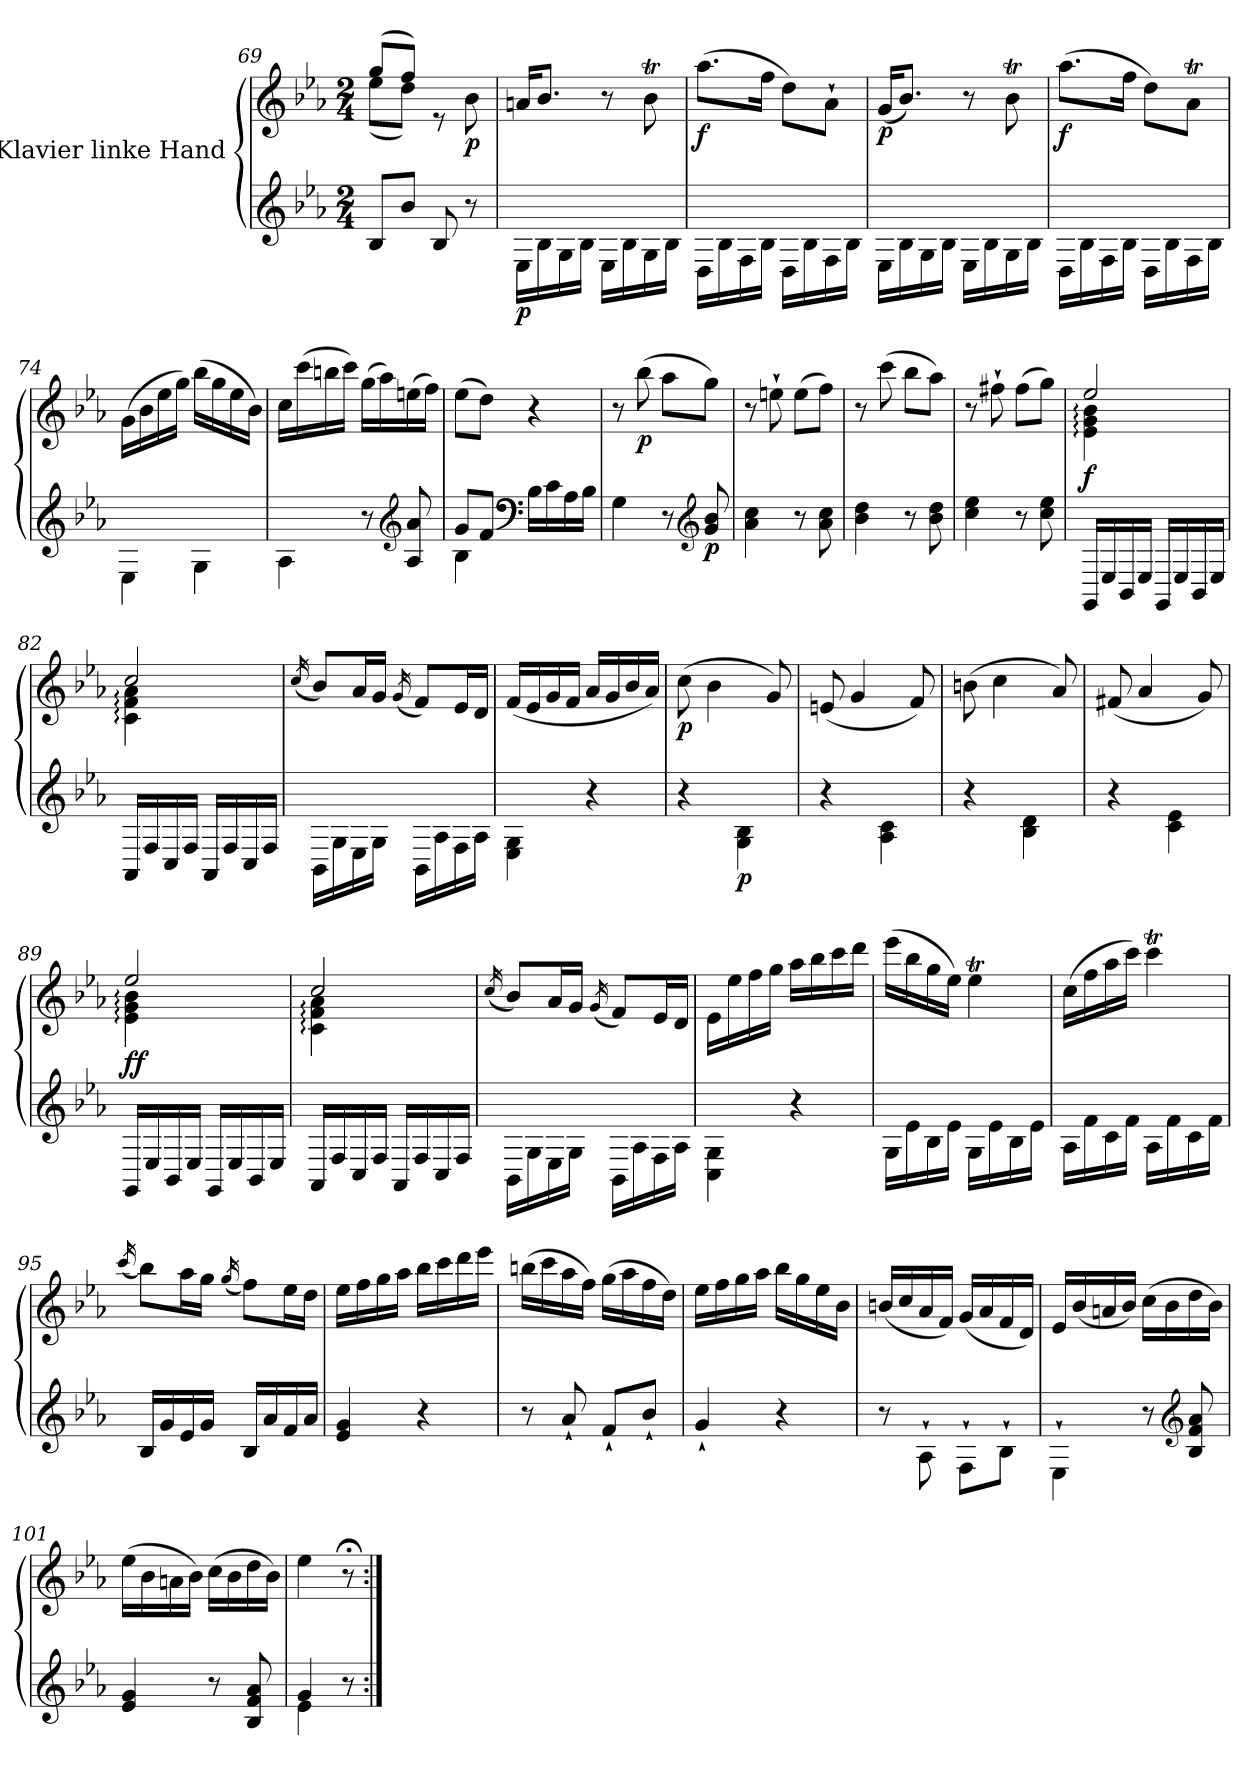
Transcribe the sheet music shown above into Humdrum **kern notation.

**kern	**kern	**dynam
*part1	*part1	*part1
*staff2	*staff1	*staff1/2
*I"Klavier linke Hand	*	*
!!LO:PB:g=z
*clefG2	*clefG2	*
*k[b-e-a-]	*k[b-e-a-]	*
*M2/4	*M2/4	*
=69	=69	=69
*	*^	*
8B-/L	(>8gg/L	(<8ee-\L	.
8b-/J	8ff/J)	8dd\J)	.
8B-/	8re	8ryy	.
!	!	!	!LO:DY:b
8r	8ryy	8b-\	p
=70	=70	=70	=70
!	!	!	!LO:DY:b=2
*	*v	*v	*
16E-\LL	16an/KL	p
16B-\	8.b-/J	.
16G\	.	.
16B-\JJ	.	.
16E-\LL	8r	.
16B-\	.	.
16G\	8b-T\	.
16B-\JJ	.	.
=71	=71	=71
!	!	!LO:DY:b
16D\LL	(>8.aa-\L	f
16B-\	.	.
16F\	.	.
16B-\JJ	16ff\Jk	.
16D\LL	8dd\L)	.
16B-\	.	.
16F\	8a-`\J	.
16B-\JJ	.	.
=72	=72	=72
!	!	!LO:DY:b
16E-\LL	(<16g/KL	p
16B-\	8.b-/J)	.
16G\	.	.
16B-\JJ	.	.
16E-\LL	8r	.
16B-\	.	.
16G\	8b-T\	.
16B-\JJ	.	.
=73	=73	=73
!	!	!LO:DY:b
16D\LL	(>8.aa-\L	f
16B-\	.	.
16F\	.	.
16B-\JJ	16ff\Jk	.
16D\LL	8dd\L)	.
16B-\	.	.
16F\	8a-T\J	.
16B-\JJ	.	.
=74	=74	=74
4E-\	(>16g\LL	.
.	16b-\	.
.	16ee-\	.
.	16gg\JJ)	.
4G\	(>16bb-\LL	.
.	16gg\	.
.	16ee-\	.
.	16b-\JJ)	.
!!LO:LB:g=z
=75	=75	=75
4A-\	16cc\LL	.
.	(>16ccc\	.
.	16bbn\	.
.	16ccc\JJ)	.
8r	(>16gg\LL	.
.	16aa-\)	.
*clefG2	*	*
8A-/ 8a-/	(>16een\	.
.	16ff\JJ)	.
=76	=76	=76
*^	*	*
8g/L	4B-\	(>8ee-\L	.
8f/J	.	8dd\J)	.
*clefF4	*	*	*
16B-\LL	4ryy	4r	.
16c\	.	.	.
16A-\	.	.	.
16B-\JJ	.	.	.
*v	*v	*	*
=77	=77	=77
4G\	8r	.
!	!	!LO:DY:b
.	(>8bb-\	p
8r	8aa-\L	.
*clefG2	*	*
!	!	!LO:DY:b=2
8g/ 8b-/	8gg\J)	p
=78	=78	=78
4a-\ 4cc\	8r	.
.	8een`\	.
8r	(>8ee\L	.
8a-\ 8cc\	8ff\J)	.
=79	=79	=79
4b-\ 4dd\	8r	.
.	(>8ccc\	.
8r	8bb-\L	.
8b-\ 8dd\	8aa-\J)	.
=80	=80	=80
4cc\ 4ee-\	8r	.
.	8ff#X`\	.
8r	(>8ff#\L	.
8cc\ 8ee-\	8gg\J)	.
=81	=81	=81
*	*^	*
!	!	!	!LO:DY:b
16GG/LL	2ee-/	4e-\: 4g\: 4b-\:	f
16E-/	.	.	.
16BB-/	.	.	.
16E-/JJ	.	.	.
16GG/LL	.	4ryy	.
16E-/	.	.	.
16BB-/	.	.	.
16E-/JJ	.	.	.
!!LO:LB:g=z	!!
=82	=82	=82	=82
16AA-/LL	2cc/	4c\: 4f\: 4a-\:	.
16F/	.	.	.
16C/	.	.	.
16F/JJ	.	.	.
16AA-/LL	.	4ryy	.
16F/	.	.	.
16C/	.	.	.
16F/JJ	.	.	.
*	*v	*v	*
=83	=83	=83
.	(<16qcc/	.
16BB-\LL	8b-/L)	.
16G\	.	.
16E-\	16a-/L	.
16G\JJ	16g/JJ	.
.	(<16qg/	.
16BB-\LL	8f/L)	.
16A-\	.	.
16F\	16e-/L	.
16A-\JJ	16d/JJ	.
=84	=84	=84
4E-\ 4G\	(<16f/LL	.
.	16e-/	.
.	16g/	.
.	16f/JJ	.
4r	16a-/LL	.
.	16g/	.
.	16b-/	.
.	16a-/JJ)	.
=85	=85	=85
*^	*	*
!	!	!	!LO:DY:b
4r	4ryy	(>8cc\	p
.	.	4b-\	.
!	!	!	!LO:DY:b=2
4G\ 4B-\	4ryy	.	p
.	.	8g/)	.
=86	=86	=86	=86
4r	4ryy	(<8en/	.
.	.	4g/	.
4A-\ 4c\	4ryy	.	.
.	.	8f/)	.
=87	=87	=87	=87
4r	4ryy	(>8bn\	.
.	.	4cc\	.
4B-\ 4d\	4ryy	.	.
.	.	8a-/)	.
*v	*v	*	*
=88	=88	=88
4r	(<8f#X/	.
.	4a-/	.
4c\ 4e-\	.	.
.	8g/)	.
!!LO:LB:g=z
=89	=89	=89
*	*^	*
!	!	!	!LO:DY:b
!	!	!	!LO:DY:n=1:b
16GG/LL	2ee-/	4e-\: 4g\: 4b-\:	f f
16E-/	.	.	.
16BB-/	.	.	.
16E-/JJ	.	.	.
16GG/LL	.	4ryy	.
16E-/	.	.	.
16BB-/	.	.	.
16E-/JJ	.	.	.
=90	=90	=90	=90
16AA-/LL	2cc/	4c\: 4f\: 4a-\:	.
16F/	.	.	.
16C/	.	.	.
16F/JJ	.	.	.
16AA-/LL	.	4ryy	.
16F/	.	.	.
16C/	.	.	.
16F/JJ	.	.	.
*	*v	*v	*
=91	=91	=91
.	(<16qcc/	.
16BB-\LL	8b-/L)	.
16G\	.	.
16E-\	16a-/L	.
16G\JJ	16g/JJ	.
.	(<16qg/	.
16BB-\LL	8f/L)	.
16A-\	.	.
16F\	16e-/L	.
16A-\JJ	16d/JJ	.
=92	=92	=92
4C\ 4G\	16e-\LL	.
.	16ee-\	.
.	16ff\	.
.	16gg\JJ	.
4r	16aa-\LL	.
.	16bb-\	.
.	16ccc\	.
.	16ddd\JJ	.
=93	=93	=93
16G\LL	(>16eee-\LL	.
16e-\	16bb-\	.
16B-\	16gg\	.
16e-\JJ	16ee-\JJ)	.
16G\LL	4ee-T\	.
16e-\	.	.
16B-\	.	.
16e-\JJ	.	.
!!LO:LB:g=z
=94	=94	=94
16A-\LL	(>16cc\LL	.
16f\	16ff\	.
16c\	16aa-\	.
16f\JJ	16ccc\JJ)	.
16A-\LL	4cccT\	.
16f\	.	.
16c\	.	.
16f\JJ	.	.
=95	=95	=95
.	(<16qccc/	.
16B-/LL	8bb-\L)	.
16g/	.	.
16e-/	16aa-\L	.
16g/JJ	16gg\JJ	.
.	(<16qgg/	.
16B-/LL	8ff\L)	.
16a-/	.	.
16f/	16ee-\L	.
16a-/JJ	16dd\JJ	.
=96	=96	=96
4e-/ 4g/	16ee-\LL	.
.	16ff\	.
.	16gg\	.
.	16aa-\JJ	.
4r	16bb-\LL	.
.	16ccc\	.
.	16ddd\	.
.	16eee-\JJ	.
=97	=97	=97
8r	(>16bbn\LL	.
.	16ccc\	.
8a-`/	16aa-\	.
.	16ff\JJ)	.
8f`/L	(>16gg\LL	.
.	16aa-\	.
8b-`/J	16ff\	.
.	16dd\JJ)	.
=98	=98	=98
4g`/	16ee-\LL	.
.	16ff\	.
.	16gg\	.
.	16aa-\JJ	.
4r	16bb-\LL	.
.	16gg\	.
.	16ee-\	.
.	16b-\JJ	.
!!LO:PB:g=z
=99	=99	=99
8r	(<16bn/LL	.
.	16cc/	.
8A-`\	16a-/	.
.	16f/JJ)	.
8F`\L	(<16g/LL	.
.	16a-/	.
8B-`\J	16f/	.
.	16d/JJ)	.
=100	=100	=100
4E-`\	16e-/LL	.
.	(<16b-/	.
.	16an/	.
.	16b-/JJ)	.
8r	(>16cc\LL	.
.	16b-\	.
*clefG2	*	*
8B-/ 8f/ 8a-/	16dd\	.
.	16b-\JJ)	.
=101	=101	=101
4e-/ 4g/	(>16ee-\LL	.
.	16b-\	.
.	16an\	.
.	16b-\JJ)	.
8r	(>16cc\LL	.
.	16b-\	.
8B-/ 8f/ 8a-/	16dd\	.
.	16b-\JJ)	.
=102	=102	=102
*^	*	*
4g/	4e-\	4ee-\	.
8r	8r;yy	8r;<	.
*v	*v	*	*
=:|!	=:|!	=:|!
*-	*-	*-
